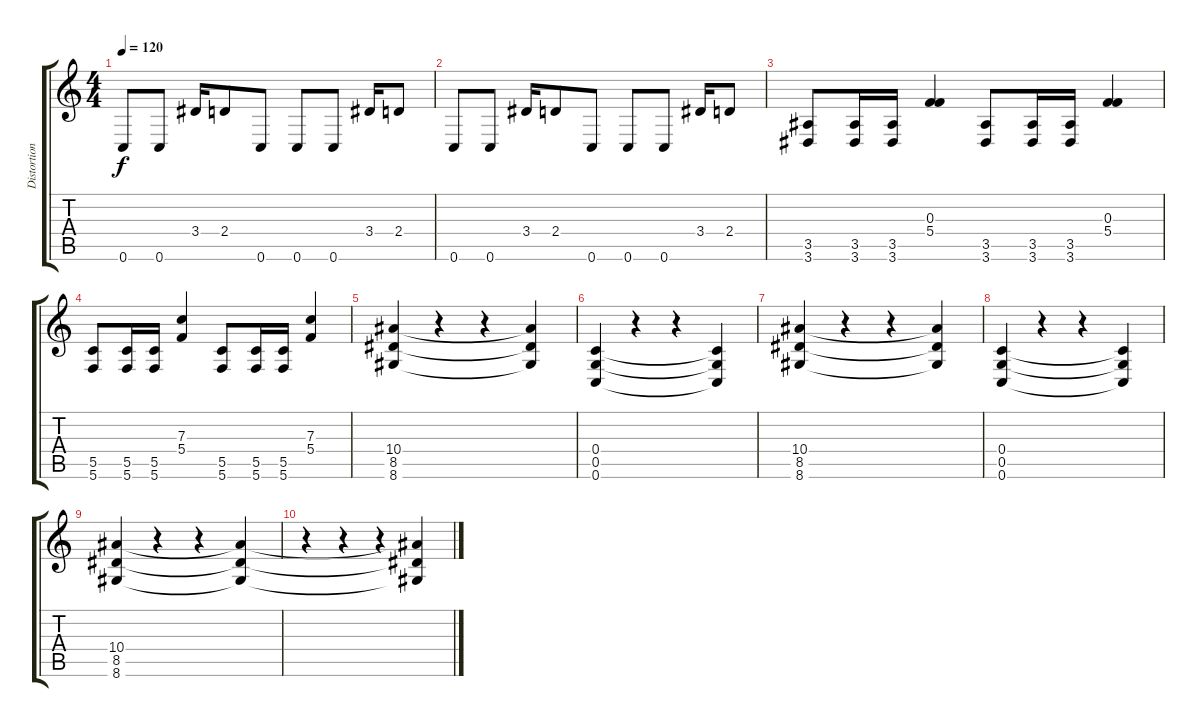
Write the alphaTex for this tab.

\track ("Distortion Guitar" "Distortion") {instrument overdrivenguitar}
\staff {score tabs}
\tuning (D4 A3 F3 C3 G2 C2) {hide}
\ts (4 4)
\tempo 120
\clef g2
\ks c
0.6.8{dy f} 0.6.8 3.4.16 2.4.8 0.6.8 0.6.8 0.6.8 3.4.16 2.4.8 |
0.6.8 0.6.8 3.4.16 2.4.8 0.6.8 0.6.8 0.6.8 3.4.16 2.4.8 |
(3.5 3.6).8 (3.5 3.6).16 (3.5 3.6).16 (0.3 5.4).4 (3.5 3.6).8 (3.5 3.6).16 (3.5 3.6).16 (0.3 5.4).4 |
(5.5 5.6).8 (5.5 5.6).16 (5.5 5.6).16 (7.3 5.4).4 (5.5 5.6).8 (5.5 5.6).16 (5.5 5.6).16 (7.3 5.4).4 |
(10.4 8.5 8.6).4 r.4 r.4 (10.4{t} 8.5{t} 8.6{t}).4 |
(0.4 0.5 0.6).4 r.4 r.4 (0.4{t} 0.5{t} 0.6{t}).4 |
(10.4 8.5 8.6).4 r.4 r.4 (10.4{t} 8.5{t} 8.6{t}).4 |
(0.4 0.5 0.6).4 r.4 r.4 (0.4{t} 0.5{t} 0.6{t}).4 |
(10.4 8.5 8.6).4 r.4 r.4 (10.4{t} 8.5{t} 8.6{t}).4 |
r.4 r.4 r.4 (10.4{t} 8.5{t} 8.6{t}).4
